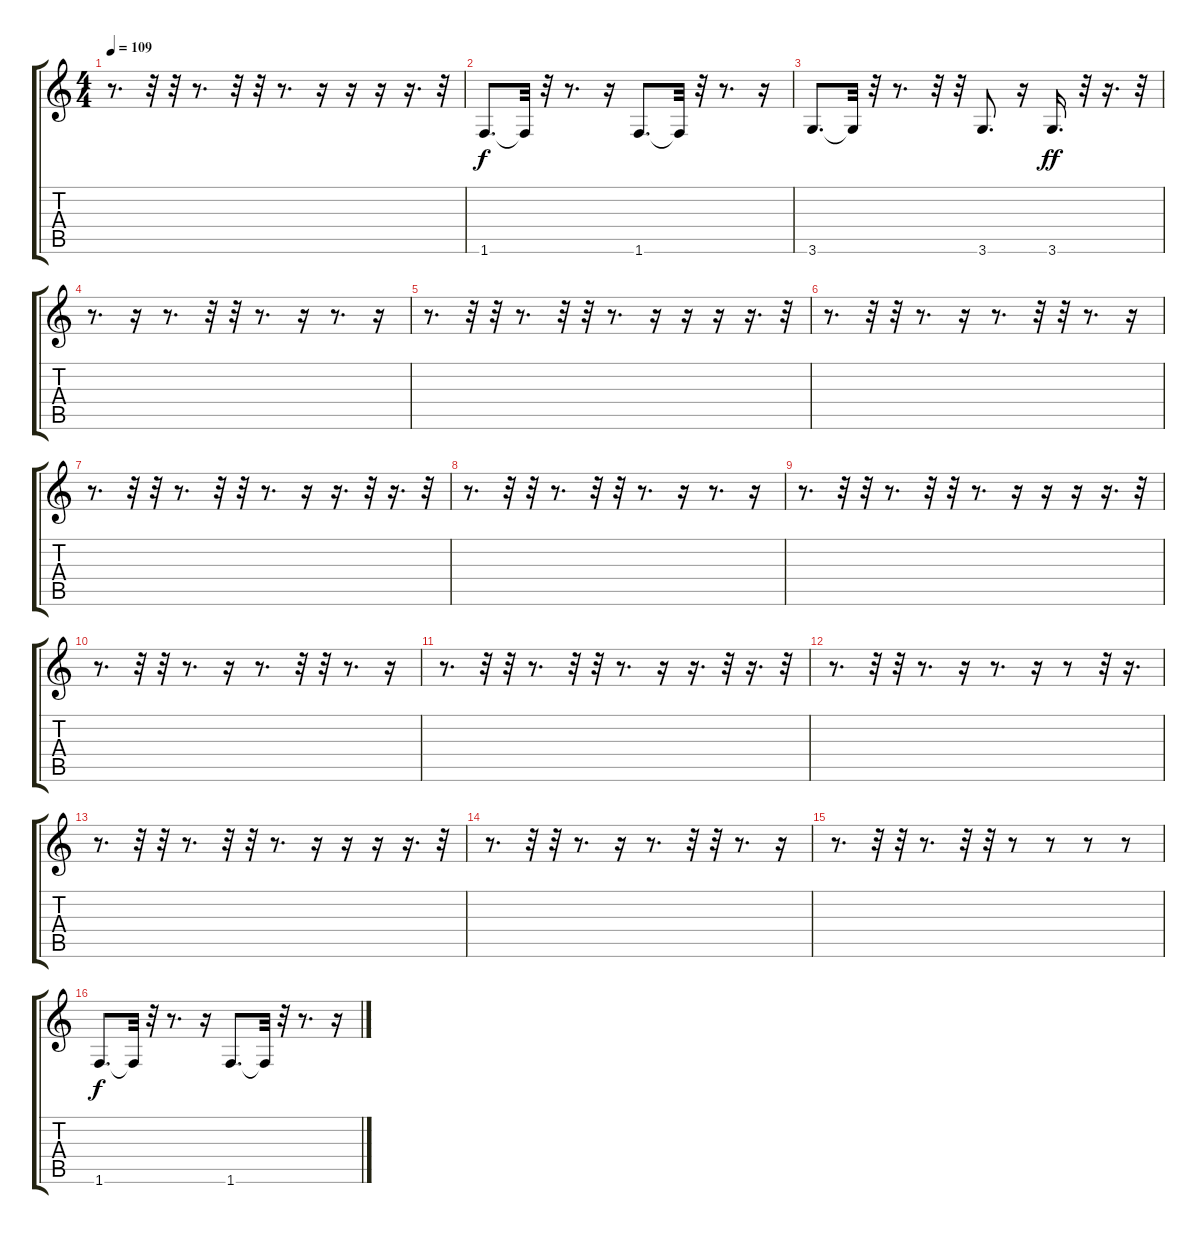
\track "" {instrument acousticbass}
\staff {score tabs}
\tuning (E4 B3 G3 D3 A2 E2) {hide}
\ts (4 4)
\tempo 109
\clef g2
\ks c
r.8{d dy ff} r.32 r.32 r.8{d} r.32 r.32 r.8{d} r.16 r.16 r.16 r.16{d} r.32 |
1.6.8{d dy f} 1.6{t}.32 r.32 r.8{d} r.16 1.6.8{d} 1.6{t}.32 r.32 r.8{d} r.16 |
3.6.8{d} 3.6{t}.32 r.32 r.8{d} r.32 r.32 3.6.8{d} r.16 3.6.16{d dy ff} r.32 r.16{d} r.32 |
r.8{d} r.16 r.8{d} r.32 r.32 r.8{d} r.16 r.8{d} r.16 |
r.8{d} r.32 r.32 r.8{d} r.32 r.32 r.8{d} r.16 r.16 r.16 r.16{d} r.32 |
r.8{d} r.32 r.32 r.8{d} r.16 r.8{d} r.32 r.32 r.8{d} r.16 |
r.8{d} r.32 r.32 r.8{d} r.32 r.32 r.8{d} r.16 r.16{d} r.32 r.16{d} r.32 |
r.8{d} r.32 r.32 r.8{d} r.32 r.32 r.8{d} r.16 r.8{d} r.16 |
r.8{d} r.32 r.32 r.8{d} r.32 r.32 r.8{d} r.16 r.16 r.16 r.16{d} r.32 |
r.8{d} r.32 r.32 r.8{d} r.16 r.8{d} r.32 r.32 r.8{d} r.16 |
r.8{d} r.32 r.32 r.8{d} r.32 r.32 r.8{d} r.16 r.16{d} r.32 r.16{d} r.32 |
r.8{d} r.32 r.32 r.8{d} r.16 r.8{d} r.16 r.8 r.32 r.16{d} |
r.8{d} r.32 r.32 r.8{d} r.32 r.32 r.8{d} r.16 r.16 r.16 r.16{d} r.32 |
r.8{d} r.32 r.32 r.8{d} r.16 r.8{d} r.32 r.32 r.8{d} r.16 |
r.8{d} r.32 r.32 r.8{d} r.32 r.32 r.8 r.8 r.8 r.8 |
1.6.8{d dy f} 1.6{t}.32 r.32 r.8{d} r.16 1.6.8{d} 1.6{t}.32 r.32 r.8{d} r.16
